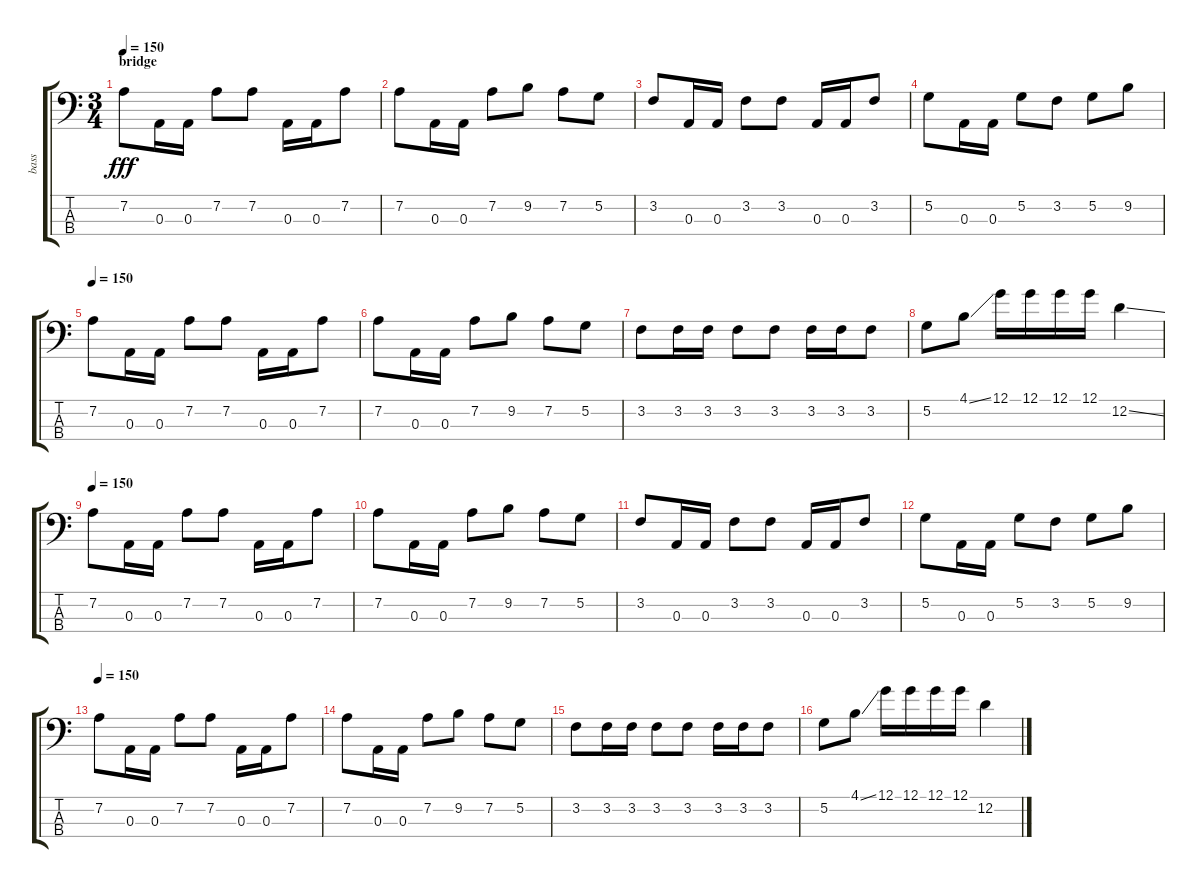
\track ("bass" "bass") {instrument electricbassfinger}
\staff {score tabs}
\tuning (G2 D2 A1 D1) {hide}
\ts (3 4)
\section ("" "bridge")
\tempo 150
\clef f4
\ks c
7.2.8{dy fff} 0.3.16 0.3.16 7.2.8 7.2.8 0.3.16 0.3.16 7.2.8 |
7.2.8 0.3.16 0.3.16 7.2.8 9.2.8 7.2.8 5.2.8 |
3.2.8 0.3.16 0.3.16 3.2.8 3.2.8 0.3.16 0.3.16 3.2.8 |
5.2.8 0.3.16 0.3.16 5.2.8 3.2.8 5.2.8 9.2.8 |
\tempo 150
7.2.8 0.3.16 0.3.16 7.2.8 7.2.8 0.3.16 0.3.16 7.2.8 |
7.2.8 0.3.16 0.3.16 7.2.8 9.2.8 7.2.8 5.2.8 |
3.2.8 3.2.16 3.2.16 3.2.8 3.2.8 3.2.16 3.2.16 3.2.8 |
5.2.8 4.1{ss}.8 12.1.16 12.1.16 12.1.16 12.1.16 12.2{ss}.4 |
\tempo 150
7.2.8 0.3.16 0.3.16 7.2.8 7.2.8 0.3.16 0.3.16 7.2.8 |
7.2.8 0.3.16 0.3.16 7.2.8 9.2.8 7.2.8 5.2.8 |
3.2.8 0.3.16 0.3.16 3.2.8 3.2.8 0.3.16 0.3.16 3.2.8 |
5.2.8 0.3.16 0.3.16 5.2.8 3.2.8 5.2.8 9.2.8 |
\tempo 150
7.2.8 0.3.16 0.3.16 7.2.8 7.2.8 0.3.16 0.3.16 7.2.8 |
7.2.8 0.3.16 0.3.16 7.2.8 9.2.8 7.2.8 5.2.8 |
3.2.8 3.2.16 3.2.16 3.2.8 3.2.8 3.2.16 3.2.16 3.2.8 |
5.2.8 4.1{ss}.8 12.1.16 12.1.16 12.1.16 12.1.16 12.2.4
